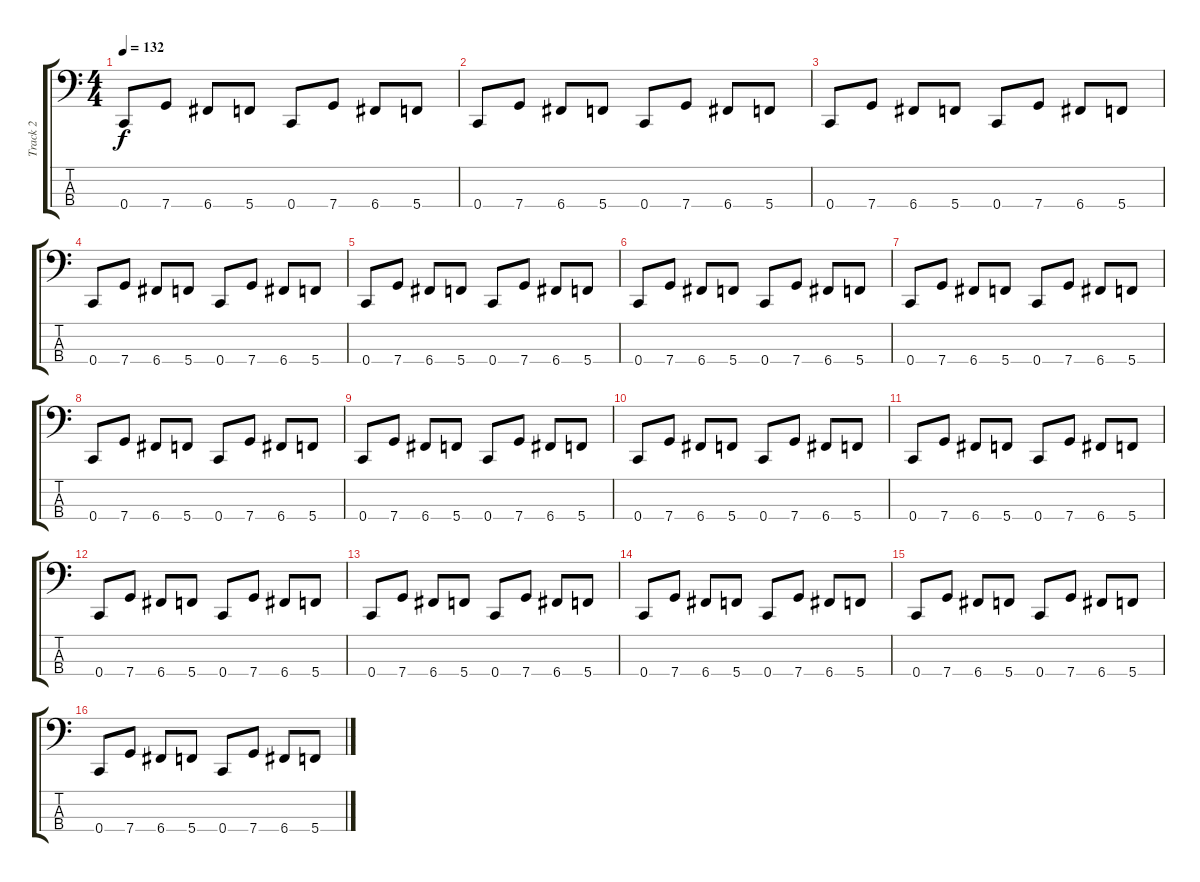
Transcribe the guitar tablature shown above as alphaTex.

\track ("Track 2" "Track 2") {instrument electricbassfinger}
\staff {score tabs}
\tuning (F2 C2 G1 C1) {hide}
\ts (4 4)
\tempo 132
\clef f4
\ks c
0.4.8{dy f} 7.4.8 6.4.8 5.4.8 0.4.8 7.4.8 6.4.8 5.4.8 |
0.4.8 7.4.8 6.4.8 5.4.8 0.4.8 7.4.8 6.4.8 5.4.8 |
0.4.8 7.4.8 6.4.8 5.4.8 0.4.8 7.4.8 6.4.8 5.4.8 |
0.4.8 7.4.8 6.4.8 5.4.8 0.4.8 7.4.8 6.4.8 5.4.8 |
0.4.8 7.4.8 6.4.8 5.4.8 0.4.8 7.4.8 6.4.8 5.4.8 |
0.4.8 7.4.8 6.4.8 5.4.8 0.4.8 7.4.8 6.4.8 5.4.8 |
0.4.8 7.4.8 6.4.8 5.4.8 0.4.8 7.4.8 6.4.8 5.4.8 |
0.4.8 7.4.8 6.4.8 5.4.8 0.4.8 7.4.8 6.4.8 5.4.8 |
0.4.8 7.4.8 6.4.8 5.4.8 0.4.8 7.4.8 6.4.8 5.4.8 |
0.4.8 7.4.8 6.4.8 5.4.8 0.4.8 7.4.8 6.4.8 5.4.8 |
0.4.8 7.4.8 6.4.8 5.4.8 0.4.8 7.4.8 6.4.8 5.4.8 |
0.4.8 7.4.8 6.4.8 5.4.8 0.4.8 7.4.8 6.4.8 5.4.8 |
0.4.8 7.4.8 6.4.8 5.4.8 0.4.8 7.4.8 6.4.8 5.4.8 |
0.4.8 7.4.8 6.4.8 5.4.8 0.4.8 7.4.8 6.4.8 5.4.8 |
0.4.8 7.4.8 6.4.8 5.4.8 0.4.8 7.4.8 6.4.8 5.4.8 |
0.4.8 7.4.8 6.4.8 5.4.8 0.4.8 7.4.8 6.4.8 5.4.8
